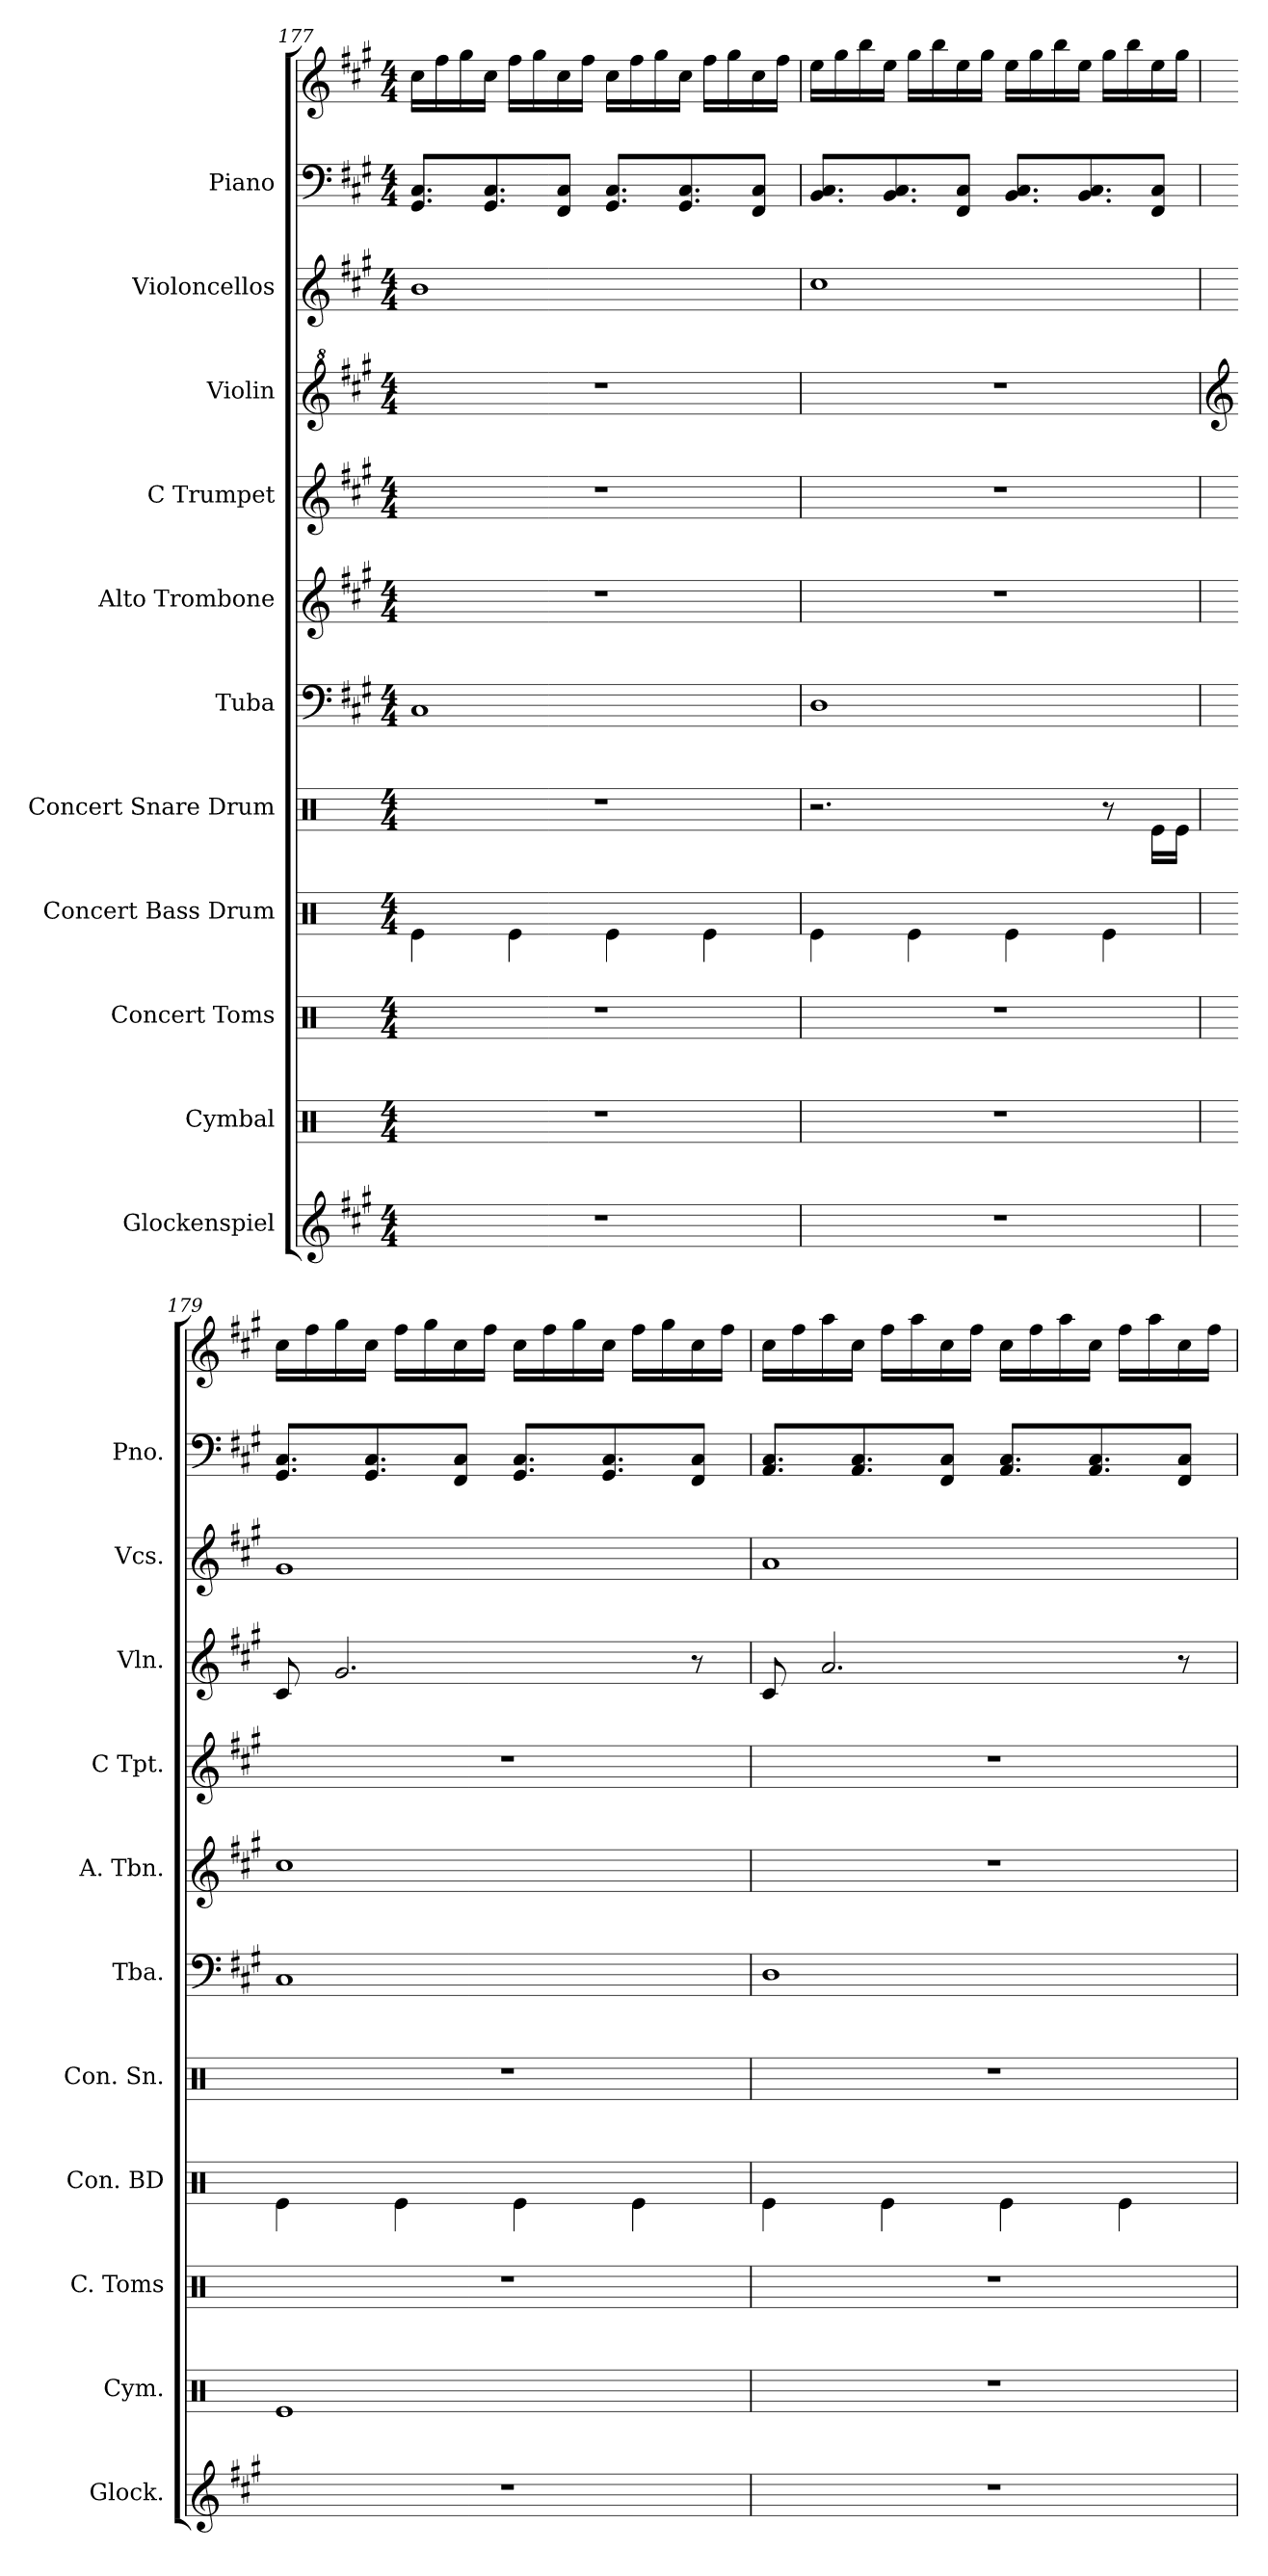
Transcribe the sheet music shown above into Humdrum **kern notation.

**kern	**kern	**kern	**kern	**kern	**kern	**kern	**kern	**kern	**kern	**kern	**kern
*part11	*part10	*part9	*part8	*part7	*part6	*part5	*part4	*part3	*part2	*part1	*part1
*staff12	*staff11	*staff10	*staff9	*staff8	*staff7	*staff6	*staff5	*staff4	*staff3	*staff2	*staff1
*I"Glockenspiel	*I"Cymbal	*I"Concert Toms	*I"Concert Bass Drum	*I"Concert Snare Drum	*I"Tuba	*I"Alto Trombone	*I"C Trumpet	*I"Violin	*I"Violoncellos	*I"Piano	*
*I'Glock.	*I'Cym.	*I'C. Toms	*I'Con. BD	*I'Con. Sn.	*I'Tba.	*I'A. Tbn.	*I'C Tpt.	*I'Vln.	*I'Vcs.	*I'Pno.	*
!!LO:PB:g=z
*clefG2	*clefX	*clefX	*clefX	*clefX	*clefF4	*clefG2	*clefG2	*clefG^2	*clefG2	*clefF4	*clefG2
*ITrd-14c-24	*	*	*	*	*	*	*	*	*	*	*
*k[f#c#g#]	*k[]	*k[]	*k[]	*k[]	*k[f#c#g#]	*k[f#c#g#]	*k[f#c#g#]	*k[f#c#g#]	*k[f#c#g#]	*k[f#c#g#]	*k[f#c#g#]
*M4/4	*M4/4	*M4/4	*M4/4	*M4/4	*M4/4	*M4/4	*M4/4	*M4/4	*M4/4	*M4/4	*M4/4
=177	=177	=177	=177	=177	=177	=177	=177	=177	=177	=177	=177
1r	1r	1r	4Re\	1r	1C#	1r	1r	1r	1b	8.GG#/ 8.C#/L	16cc#\LL
.	.	.	.	.	.	.	.	.	.	.	16ff#\
.	.	.	.	.	.	.	.	.	.	.	16gg#\
.	.	.	.	.	.	.	.	.	.	8.GG#/ 8.C#/	16cc#\JJ
.	.	.	4Re\	.	.	.	.	.	.	.	16ff#\LL
.	.	.	.	.	.	.	.	.	.	.	16gg#\
.	.	.	.	.	.	.	.	.	.	8FF#/ 8C#/J	16cc#\
.	.	.	.	.	.	.	.	.	.	.	16ff#\JJ
.	.	.	4Re\	.	.	.	.	.	.	8.GG#/ 8.C#/L	16cc#\LL
.	.	.	.	.	.	.	.	.	.	.	16ff#\
.	.	.	.	.	.	.	.	.	.	.	16gg#\
.	.	.	.	.	.	.	.	.	.	8.GG#/ 8.C#/	16cc#\JJ
.	.	.	4Re\	.	.	.	.	.	.	.	16ff#\LL
.	.	.	.	.	.	.	.	.	.	.	16gg#\
.	.	.	.	.	.	.	.	.	.	8FF#/ 8C#/J	16cc#\
.	.	.	.	.	.	.	.	.	.	.	16ff#\JJ
=178	=178	=178	=178	=178	=178	=178	=178	=178	=178	=178	=178
1r	1r	1r	4Re\	2.r	1D	1r	1r	1r	1cc#	8.BB/ 8.C#/L	16ee\LL
.	.	.	.	.	.	.	.	.	.	.	16gg#\
.	.	.	.	.	.	.	.	.	.	.	16bb\
.	.	.	.	.	.	.	.	.	.	8.BB/ 8.C#/	16ee\JJ
.	.	.	4Re\	.	.	.	.	.	.	.	16gg#\LL
.	.	.	.	.	.	.	.	.	.	.	16bb\
.	.	.	.	.	.	.	.	.	.	8FF#/ 8C#/J	16ee\
.	.	.	.	.	.	.	.	.	.	.	16gg#\JJ
.	.	.	4Re\	.	.	.	.	.	.	8.BB/ 8.C#/L	16ee\LL
.	.	.	.	.	.	.	.	.	.	.	16gg#\
.	.	.	.	.	.	.	.	.	.	.	16bb\
.	.	.	.	.	.	.	.	.	.	8.BB/ 8.C#/	16ee\JJ
.	.	.	4Re\	8r	.	.	.	.	.	.	16gg#\LL
.	.	.	.	.	.	.	.	.	.	.	16bb\
.	.	.	.	16Re\LL	.	.	.	.	.	8FF#/ 8C#/J	16ee\
.	.	.	.	16Re\JJ	.	.	.	.	.	.	16gg#\JJ
!!LO:PB:g=z
=179	=179	=179	=179	=179	=179	=179	=179	=179	=179	=179	=179
*	*	*	*	*	*	*	*	*clefG2	*	*	*
1r	1Re	1r	4Re\	1r	1C#	1cc#	1r	8c#/	1g#	8.GG#/ 8.C#/L	16cc#\LL
.	.	.	.	.	.	.	.	.	.	.	16ff#\
.	.	.	.	.	.	.	.	2.g#/	.	.	16gg#\
.	.	.	.	.	.	.	.	.	.	8.GG#/ 8.C#/	16cc#\JJ
.	.	.	4Re\	.	.	.	.	.	.	.	16ff#\LL
.	.	.	.	.	.	.	.	.	.	.	16gg#\
.	.	.	.	.	.	.	.	.	.	8FF#/ 8C#/J	16cc#\
.	.	.	.	.	.	.	.	.	.	.	16ff#\JJ
.	.	.	4Re\	.	.	.	.	.	.	8.GG#/ 8.C#/L	16cc#\LL
.	.	.	.	.	.	.	.	.	.	.	16ff#\
.	.	.	.	.	.	.	.	.	.	.	16gg#\
.	.	.	.	.	.	.	.	.	.	8.GG#/ 8.C#/	16cc#\JJ
.	.	.	4Re\	.	.	.	.	.	.	.	16ff#\LL
.	.	.	.	.	.	.	.	.	.	.	16gg#\
.	.	.	.	.	.	.	.	8r	.	8FF#/ 8C#/J	16cc#\
.	.	.	.	.	.	.	.	.	.	.	16ff#\JJ
=180	=180	=180	=180	=180	=180	=180	=180	=180	=180	=180	=180
1r	1r	1r	4Re\	1r	1D	1r	1r	8c#/	1a	8.AA/ 8.C#/L	16cc#\LL
.	.	.	.	.	.	.	.	.	.	.	16ff#\
.	.	.	.	.	.	.	.	2.a/	.	.	16aa\
.	.	.	.	.	.	.	.	.	.	8.AA/ 8.C#/	16cc#\JJ
.	.	.	4Re\	.	.	.	.	.	.	.	16ff#\LL
.	.	.	.	.	.	.	.	.	.	.	16aa\
.	.	.	.	.	.	.	.	.	.	8FF#/ 8C#/J	16cc#\
.	.	.	.	.	.	.	.	.	.	.	16ff#\JJ
.	.	.	4Re\	.	.	.	.	.	.	8.AA/ 8.C#/L	16cc#\LL
.	.	.	.	.	.	.	.	.	.	.	16ff#\
.	.	.	.	.	.	.	.	.	.	.	16aa\
.	.	.	.	.	.	.	.	.	.	8.AA/ 8.C#/	16cc#\JJ
.	.	.	4Re\	.	.	.	.	.	.	.	16ff#\LL
.	.	.	.	.	.	.	.	.	.	.	16aa\
.	.	.	.	.	.	.	.	8r	.	8FF#/ 8C#/J	16cc#\
.	.	.	.	.	.	.	.	.	.	.	16ff#\JJ
=	=	=	=	=	=	=	=	=	=	=	=
*-	*-	*-	*-	*-	*-	*-	*-	*-	*-	*-	*-
